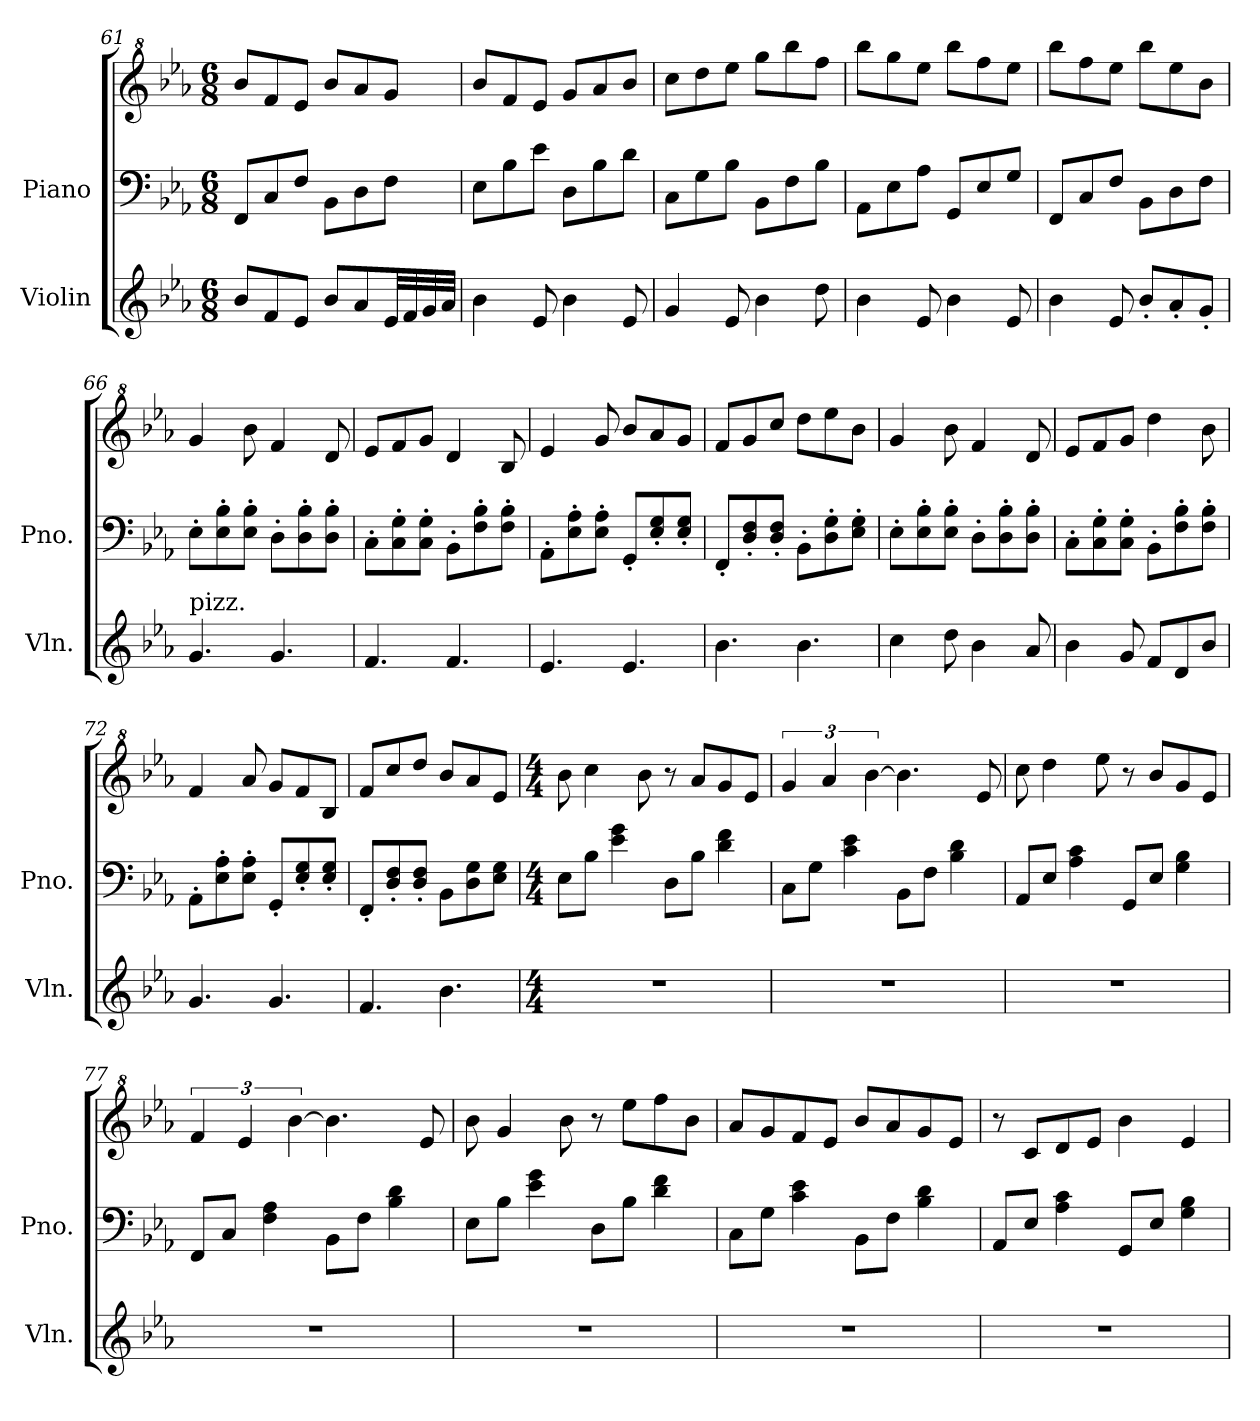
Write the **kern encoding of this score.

**kern	**kern	**kern
*part2	*part1	*part1
*staff3	*staff2	*staff1
*I"Violin	*I"Piano	*
*I'Vln.	*I'Pno.	*
!!LO:LB:g=z
*clefG2	*clefF4	*clefG^2
*k[b-e-a-]	*k[b-e-a-]	*k[b-e-a-]
*M6/8	*M6/8	*M6/8
=61	=61	=61
8b-/L	8FF/L	8bb-/L
8f/	8C/	8ff/
8e-/J	8F/J	8ee-/J
8b-/L	8BB-\L	8bb-/L
8a-/	8D\	8aa-/
32e-/LL	8F\J	8gg/J
32f/	.	.
32g/	.	.
32a-/JJJ	.	.
=62	=62	=62
4b-\	8E-\L	8bb-/L
.	8B-\	8ff/
8e-/	8e-\J	8ee-/J
4b-\	8D\L	8gg/L
.	8B-\	8aa-/
8e-/	8d\J	8bb-/J
=63	=63	=63
4g/	8C\L	8ccc\L
.	8G\	8ddd\
8e-/	8B-\J	8eee-\J
4b-\	8BB-\L	8ggg\L
.	8F\	8bbb-\
8dd\	8B-\J	8fff\J
=64	=64	=64
4b-\	8AA-\L	8bbb-\L
.	8E-\	8ggg\
8e-/	8A-\J	8eee-\J
4b-\	8GG/L	8bbb-\L
.	8E-/	8fff\
8e-/	8G/J	8eee-\J
!!LO:LB:g=z
=65	=65	=65
4b-\	8FF/L	8bbb-\L
.	8C/	8fff\
8e-/	8F/J	8eee-\J
8b-'/L	8BB-\L	8bbb-\L
8a-'/	8D\	8eee-\
8g'/J	8F\J	8bb-\J
=66	=66	=66
!LO:TX:a:t=pizz.	!	!
4.g/	8E-'\L	4gg/
.	8E-\' 8B-\'	.
.	8E-\' 8B-\'J	8bb-\
4.g/	8D'\L	4ff/
.	8D\' 8B-\'	.
.	8D\' 8B-\'J	8dd/
=67	=67	=67
4.f/	8C'\L	8ee-/L
.	8C\' 8G\'	8ff/
.	8C\' 8G\'J	8gg/J
4.f/	8BB-'\L	4dd/
.	8F\' 8B-\'	.
.	8F\' 8B-\'J	8b-/
=68	=68	=68
4.e-/	8AA-'\L	4ee-/
.	8E-\' 8A-\'	.
.	8E-\' 8A-\'J	8gg/
4.e-/	8GG'/L	8bb-/L
.	8E-/' 8G/'	8aa-/
.	8E-/' 8G/'J	8gg/J
=69	=69	=69
4.b-\	8FF'/L	8ff/L
.	8D/' 8F/'	8gg/
.	8D/' 8F/'J	8ccc/J
4.b-\	8BB-'\L	8ddd\L
.	8D\' 8G\'	8eee-\
.	8E-\' 8G\'J	8bb-\J
!!LO:PB:g=z
=70	=70	=70
4cc\	8E-'\L	4gg/
.	8E-\' 8B-\'	.
8dd\	8E-\' 8B-\'J	8bb-\
4b-\	8D'\L	4ff/
.	8D\' 8B-\'	.
8a-/	8D\' 8B-\'J	8dd/
=71	=71	=71
4b-\	8C'\L	8ee-/L
.	8C\' 8G\'	8ff/
8g/	8C\' 8G\'J	8gg/J
8f/L	8BB-'\L	4ddd\
8d/	8F\' 8B-\'	.
8b-/J	8F\' 8B-\'J	8bb-\
=72	=72	=72
4.g/	8AA-'\L	4ff/
.	8E-\' 8A-\'	.
.	8E-\' 8A-\'J	8aa-/
4.g/	8GG'/L	8gg/L
.	8E-/' 8G/'	8ff/
.	8E-/' 8G/'J	8b-/J
=73	=73	=73
4.f/	8FF'/L	8ff/L
.	8D/' 8F/'	8ccc/
.	8D/' 8F/'J	8ddd/J
4.b-\	8BB-\L	8bb-/L
.	8D\ 8G\	8aa-/
.	8E-\ 8G\J	8ee-/J
=74	=74	=74
*M4/4	*M4/4	*M4/4
1r	8E-\L	8bb-\
.	8B-\J	4ccc\
.	4e-\ 4g\	.
.	.	8bb-\
.	8D\L	8r
.	8B-\J	8aa-/L
.	4d\ 4f\	8gg/
.	.	8ee-/J
!!LO:LB:g=z
=75	=75	=75
1r	8C\L	6gg/
.	8G\J	.
.	.	6aa-/
.	4c\ 4e-\	.
.	.	[6bb-\
.	8BB-\L	4.bb-\]
.	8F\J	.
.	4B-\ 4d\	.
.	.	8ee-/
=76	=76	=76
1r	8AA-/L	8ccc\
.	8E-/J	4ddd\
.	4A-\ 4c\	.
.	.	8eee-\
.	8GG/L	8r
.	8E-/J	8bb-/L
.	4G\ 4B-\	8gg/
.	.	8ee-/J
=77	=77	=77
1r	8FF/L	6ff/
.	8C/J	.
.	.	6ee-/
.	4F\ 4A-\	.
.	.	[6bb-\
.	8BB-\L	4.bb-\]
.	8F\J	.
.	4B-\ 4d\	.
.	.	8ee-/
=78	=78	=78
1r	8E-\L	8bb-\
.	8B-\J	4gg/
.	4e-\ 4g\	.
.	.	8bb-\
.	8D\L	8r
.	8B-\J	8eee-\L
.	4d\ 4f\	8fff\
.	.	8bb-\J
!!LO:LB:g=z
=79	=79	=79
1r	8C\L	8aa-/L
.	8G\J	8gg/
.	4c\ 4e-\	8ff/
.	.	8ee-/J
.	8BB-\L	8bb-/L
.	8F\J	8aa-/
.	4B-\ 4d\	8gg/
.	.	8ee-/J
=80	=80	=80
1r	8AA-/L	8r
.	8E-/J	8cc/L
.	4A-\ 4c\	8dd/
.	.	8ee-/J
.	8GG/L	4bb-\
.	8E-/J	.
.	4G\ 4B-\	4ee-/
=	=	=
*-	*-	*-
